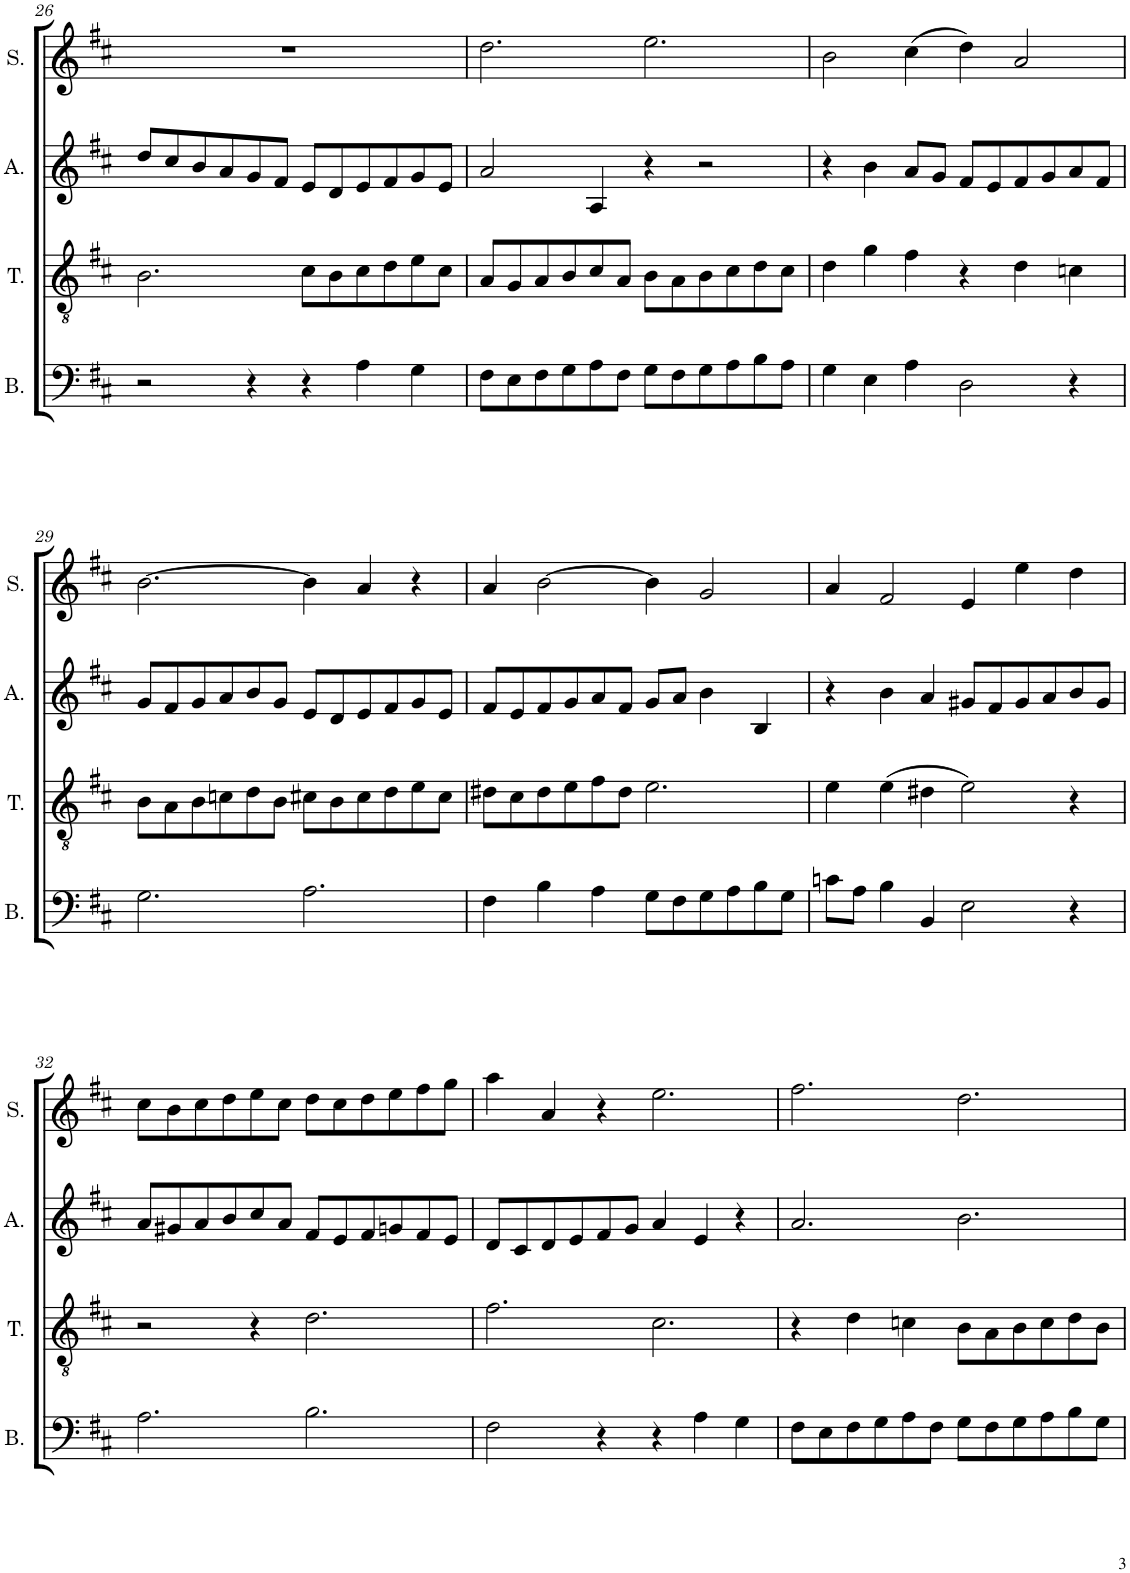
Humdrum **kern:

**kern	**kern	**kern	**kern
*part4	*part3	*part2	*part1
*staff4	*staff3	*staff2	*staff1
*I"Basse	*I"Ténor	*I"Alto	*I"Soprano
*I'B.	*I'T.	*I'A.	*I'S.
!!LO:PB:g=z
*clefF4	*clefGv2	*clefG2	*clefG2
*k[f#c#]	*k[f#c#]	*k[f#c#]	*k[f#c#]
*M6/4	*M6/4	*M6/4	*M6/4
=26	=26	=26	=26
2r	2.B\	8dd/L	1.r
.	.	8cc#/	.
.	.	8b/	.
.	.	8a/	.
4r	.	8g/	.
.	.	8f#/J	.
4r	8c#\L	8e/L	.
.	8B\	8d/	.
4A\	8c#\	8e/	.
.	8d\	8f#/	.
4G\	8e\	8g/	.
.	8c#\J	8e/J	.
=27	=27	=27	=27
8F#\L	8A/L	2a/	2.dd\
8E\	8G/	.	.
8F#\	8A/	.	.
8G\	8B/	.	.
8A\	8c#/	4A/	.
8F#\J	8A/J	.	.
8G\L	8B\L	4r	2.ee\
8F#\	8A\	.	.
8G\	8B\	2r	.
8A\	8c#\	.	.
8B\	8d\	.	.
8A\J	8c#\J	.	.
=28	=28	=28	=28
4G\	4d\	4r	2b\
4E\	4g\	4b\	.
4A\	4f#\	8a/L	(4cc#\
.	.	8g/J	.
2D\	4r	8f#/L	4dd\)
.	.	8e/	.
.	4d\	8f#/	2a/
.	.	8g/	.
4r	4cn\	8a/	.
.	.	8f#/J	.
!!LO:LB:g=z
=29	=29	=29	=29
2.G\	8B\L	8g/L	[2.b\
.	8A\	8f#/	.
.	8B\	8g/	.
.	8cn\	8a/	.
.	8d\	8b/	.
.	8B\J	8g/J	.
2.A\	8c#X\L	8e/L	4b\]
.	8B\	8d/	.
.	8c#\	8e/	4a/
.	8d\	8f#/	.
.	8e\	8g/	4r
.	8c#\J	8e/J	.
=30	=30	=30	=30
4F#\	8d#X\L	8f#/L	4a/
.	8c#\	8e/	.
4B\	8d#\	8f#/	[2b\
.	8e\	8g/	.
4A\	8f#\	8a/	.
.	8d#\J	8f#/J	.
8G\L	2.e\	8g/L	4b\]
8F#\	.	8a/J	.
8G\	.	4b\	2g/
8A\	.	.	.
8B\	.	4B/	.
8G\J	.	.	.
=31	=31	=31	=31
8cn\L	4e\	4r	4a/
8A\J	.	.	.
4B\	(4e\	4b\	2f#/
4BB/	4d#X\	4a/	.
2E\	2e\)	8g#X/L	4e/
.	.	8f#/	.
.	.	8g#/	4ee\
.	.	8a/	.
4r	4r	8b/	4dd\
.	.	8g#/J	.
!!LO:LB:g=z
=32	=32	=32	=32
2.A\	2r	8a/L	8cc#\L
.	.	8g#X/	8b\
.	.	8a/	8cc#\
.	.	8b/	8dd\
.	4r	8cc#/	8ee\
.	.	8a/J	8cc#\J
2.B\	2.d\	8f#/L	8dd\L
.	.	8e/	8cc#\
.	.	8f#/	8dd\
.	.	8gn/	8ee\
.	.	8f#/	8ff#\
.	.	8e/J	8gg\J
=33	=33	=33	=33
2F#\	2.f#\	8d/L	4aa\
.	.	8c#/	.
.	.	8d/	4a/
.	.	8e/	.
4r	.	8f#/	4r
.	.	8g/J	.
4r	2.c#\	4a/	2.ee\
4A\	.	4e/	.
4G\	.	4r	.
=34	=34	=34	=34
8F#\L	4r	2.a/	2.ff#\
8E\	.	.	.
8F#\	4d\	.	.
8G\	.	.	.
8A\	4cn\	.	.
8F#\J	.	.	.
8G\L	8B\L	2.b\	2.dd\
8F#\	8A\	.	.
8G\	8B\	.	.
8A\	8c\	.	.
8B\	8d\	.	.
8G\J	8B\J	.	.
=	=	=	=
*-	*-	*-	*-
